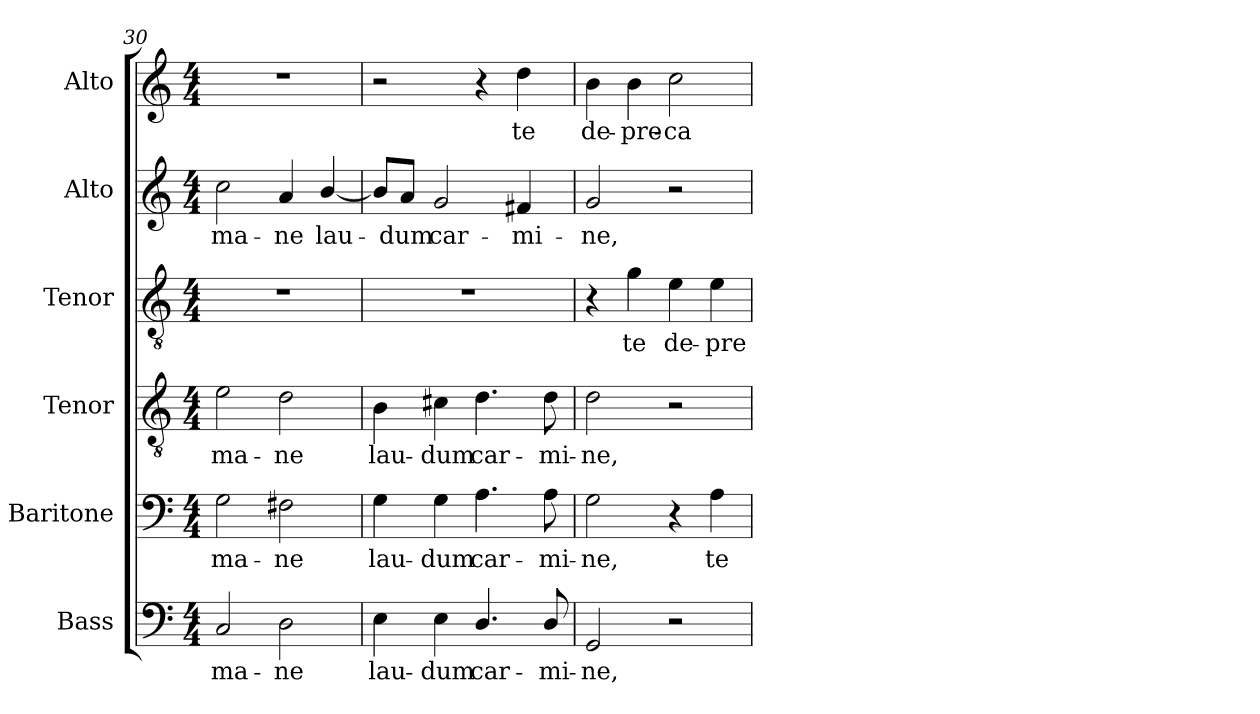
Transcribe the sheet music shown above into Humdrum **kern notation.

**kern	**text	**kern	**text	**kern	**text	**kern	**text	**kern	**text	**kern	**text
*part6	*part6	*part5	*part5	*part4	*part4	*part3	*part3	*part2	*part2	*part1	*part1
*staff6	*staff6	*staff5	*staff5	*staff4	*staff4	*staff3	*staff3	*staff2	*staff2	*staff1	*staff1
*I"Bass	*	*I"Baritone	*	*I"Tenor	*	*I"Tenor	*	*I"Alto	*	*I"Alto	*
*I'B.	*	*I'Bar.	*	*I'T.	*	*I'T.	*	*I'A.	*	*	*
*clefF4	*	*clefF4	*	*clefGv2	*	*clefGv2	*	*clefG2	*	*clefG2	*
*	*	*	*	*ITrd7c12	*	*ITrd7c12	*	*	*	*	*
*k[]	*	*k[]	*	*k[]	*	*k[]	*	*k[]	*	*k[]	*
*C:	*	*C:	*	*C:	*	*C:	*	*C:	*	*C:	*
*M4/4	*	*M4/4	*	*M4/4	*	*M4/4	*	*M4/4	*	*M4/4	*
=30	=30	=30	=30	=30	=30	=30	=30	=30	=30	=30	=30
!	!LO:LY:b:color=#000000	!	!	!	!	!	!	!	!	!	!
!	!	!	!LO:LY:b:color=#000000	!	!	!	!	!	!	!	!
!	!	!	!	!	!LO:LY:b:color=#000000	!	!	!	!	!	!
!	!	!	!	!	!	!	!	!	!LO:LY:b:color=#000000	!	!
2Ci/	ma-	2Gi\	ma-	2Ei\	ma-	1r	.	2cci\	ma-	1r	.
!	!LO:LY:b:color=#000000	!	!	!	!	!	!	!	!	!	!
!	!	!	!LO:LY:b:color=#000000	!	!	!	!	!	!	!	!
!	!	!	!	!	!LO:LY:b:color=#000000	!	!	!	!	!	!
!	!	!	!	!	!	!	!	!	!LO:LY:b:color=#000000	!	!
2Di\	-ne	2F#Xi\	-ne	2Di\	-ne	.	.	4ai/	-ne	.	.
!	!	!	!	!	!	!	!	!	!LO:LY:b:color=#000000	!	!
.	.	.	.	.	.	.	.	[4bi/	lau-	.	.
=31	=31	=31	=31	=31	=31	=31	=31	=31	=31	=31	=31
!	!LO:LY:b:color=#000000	!	!	!	!	!	!	!	!	!	!
!	!	!	!LO:LY:b:color=#000000	!	!	!	!	!	!	!	!
!	!	!	!	!	!LO:LY:b:color=#000000	!	!	!	!	!	!
4Ei\	lau-	4Gi\	lau-	4BBi\	lau-	1r	.	8bi/L]	.	2r	.
!	!	!	!	!	!	!	!	!	!LO:LY:b:color=#000000	!	!
.	.	.	.	.	.	.	.	8ai/J	-dum	.	.
!	!LO:LY:b:color=#000000	!	!	!	!	!	!	!	!	!	!
!	!	!	!LO:LY:b:color=#000000	!	!	!	!	!	!	!	!
!	!	!	!	!	!LO:LY:b:color=#000000	!	!	!	!	!	!
!	!	!	!	!	!	!	!	!	!LO:LY:b:color=#000000	!	!
4Ei\	-dum	4Gi\	-dum	4C#Xi\	-dum	.	.	2gi/	car-	.	.
!	!LO:LY:b:color=#000000	!	!	!	!	!	!	!	!	!	!
!	!	!	!LO:LY:b:color=#000000	!	!	!	!	!	!	!	!
!	!	!	!	!	!LO:LY:b:color=#000000	!	!	!	!	!	!
4.Di/	car-	4.Ai\	car-	4.Di\	car-	.	.	.	.	4r	.
!	!	!	!	!	!	!	!	!	!LO:LY:b:color=#000000	!	!
!	!	!	!	!	!	!	!	!	!	!	!LO:LY:b:color=#000000
.	.	.	.	.	.	.	.	4f#Xi/	-mi-	4ddi\	te
!	!LO:LY:b:color=#000000	!	!	!	!	!	!	!	!	!	!
!	!	!	!LO:LY:b:color=#000000	!	!	!	!	!	!	!	!
!	!	!	!	!	!LO:LY:b:color=#000000	!	!	!	!	!	!
8Di/	-mi-	8Ai\	-mi-	8Di\	-mi-	.	.	.	.	.	.
=32	=32	=32	=32	=32	=32	=32	=32	=32	=32	=32	=32
!	!LO:LY:b:color=#000000	!	!	!	!	!	!	!	!	!	!
!	!	!	!LO:LY:b:color=#000000	!	!	!	!	!	!	!	!
!	!	!	!	!	!LO:LY:b:color=#000000	!	!	!	!	!	!
!	!	!	!	!	!	!	!	!	!LO:LY:b:color=#000000	!	!
!	!	!	!	!	!	!	!	!	!	!	!LO:LY:b:color=#000000
2GGi/	-ne,	2Gi\	-ne,	2Di\	-ne,	4r	.	2gi/	-ne,	4bi\	de-
!	!	!	!	!	!	!	!LO:LY:b:color=#000000	!	!	!	!
!	!	!	!	!	!	!	!	!	!	!	!LO:LY:b:color=#000000
.	.	.	.	.	.	4Gi\	te	.	.	4bi\	-pre-
!	!	!	!	!	!	!	!LO:LY:b:color=#000000	!	!	!	!
!	!	!	!	!	!	!	!	!	!	!	!LO:LY:b:color=#000000
2r	.	4r	.	2r	.	4Ei\	de-	2r	.	2cci\	-ca-
!	!	!	!LO:LY:b:color=#000000	!	!	!	!	!	!	!	!
!	!	!	!	!	!	!	!LO:LY:b:color=#000000	!	!	!	!
.	.	4Ai\	te	.	.	4Ei\	-pre-	.	.	.	.
=	=	=	=	=	=	=	=	=	=	=	=
*-	*-	*-	*-	*-	*-	*-	*-	*-	*-	*-	*-
